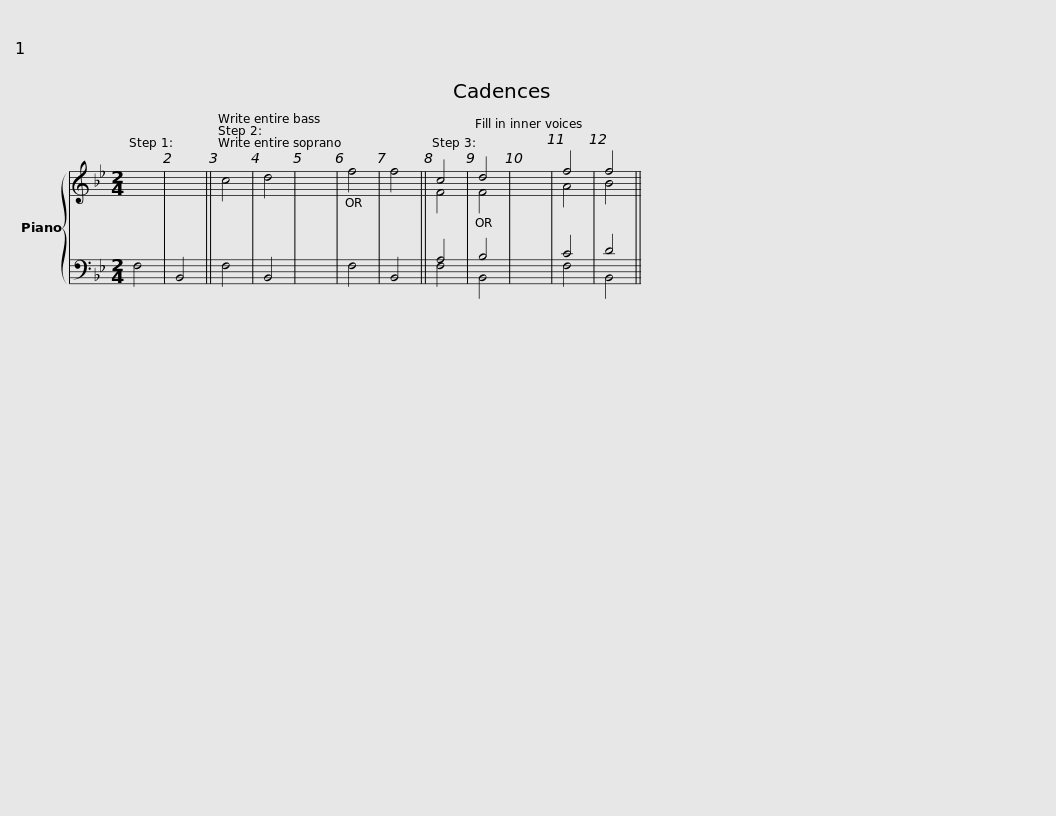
X:1
%%score { ( 1 4 ) | ( 2 3 ) }
L:1/8
M:2/4
I:linebreak $
K:Bb
V:1 treble
V:4 treble
V:2 bass
V:3 bass
V:1
 x4 | x4 || c4 | d4 | x4 | %5
 f4 | f4 || c4 | d4 | x4 | %10
 f4 | f4 || %12
V:2
 x4 | x4 || x4 | x4 | x4 | %5
 x4 | x4 || A,4 | B,4 | x4 | %10
 C4 | D4 || %12
V:3
 F,4 | B,,4 || F,4 | B,,4 | x4 | %5
 F,4 | B,,4 || F,4 | B,,4 | x4 | %10
 F,4 | B,,4 || %12
V:4
 x4 | x4 || x4 | x4 | x4 | %5
 x4 | x4 || F4 | F4 | x4 | %10
 A4 | B4 || %12
